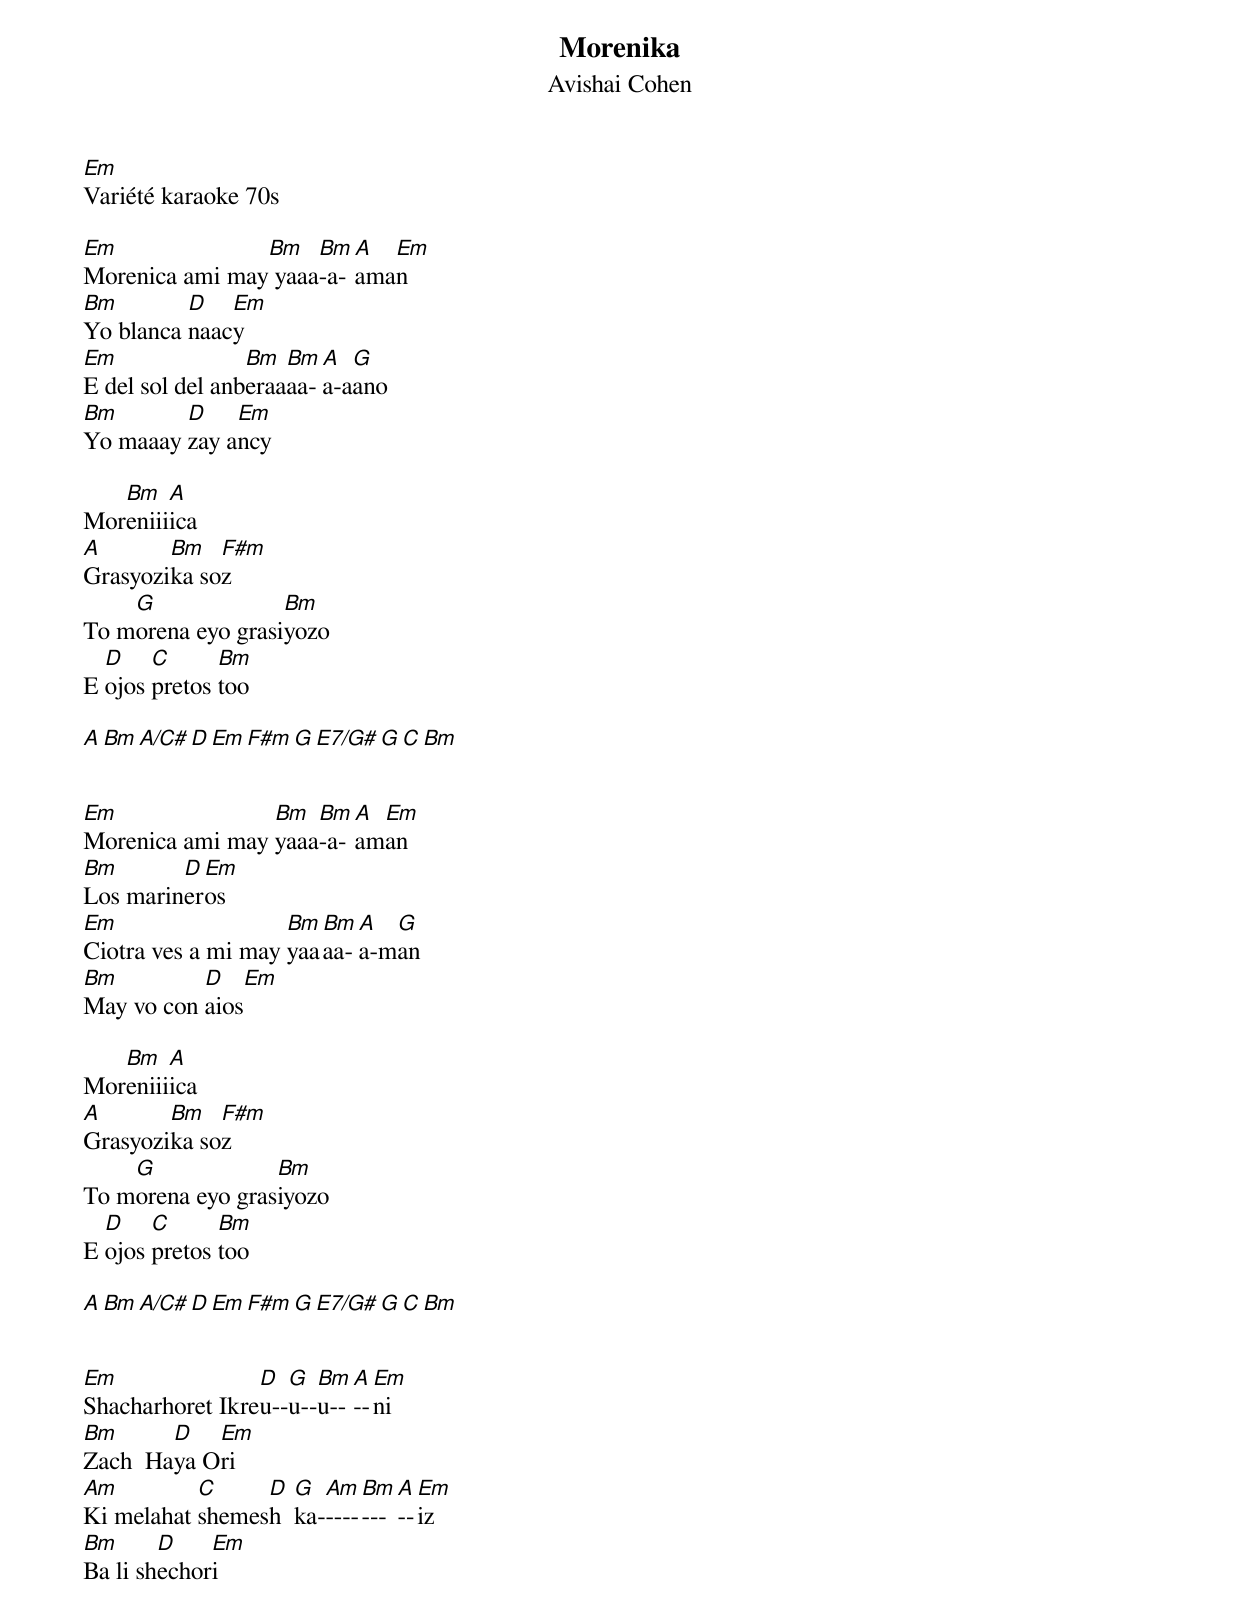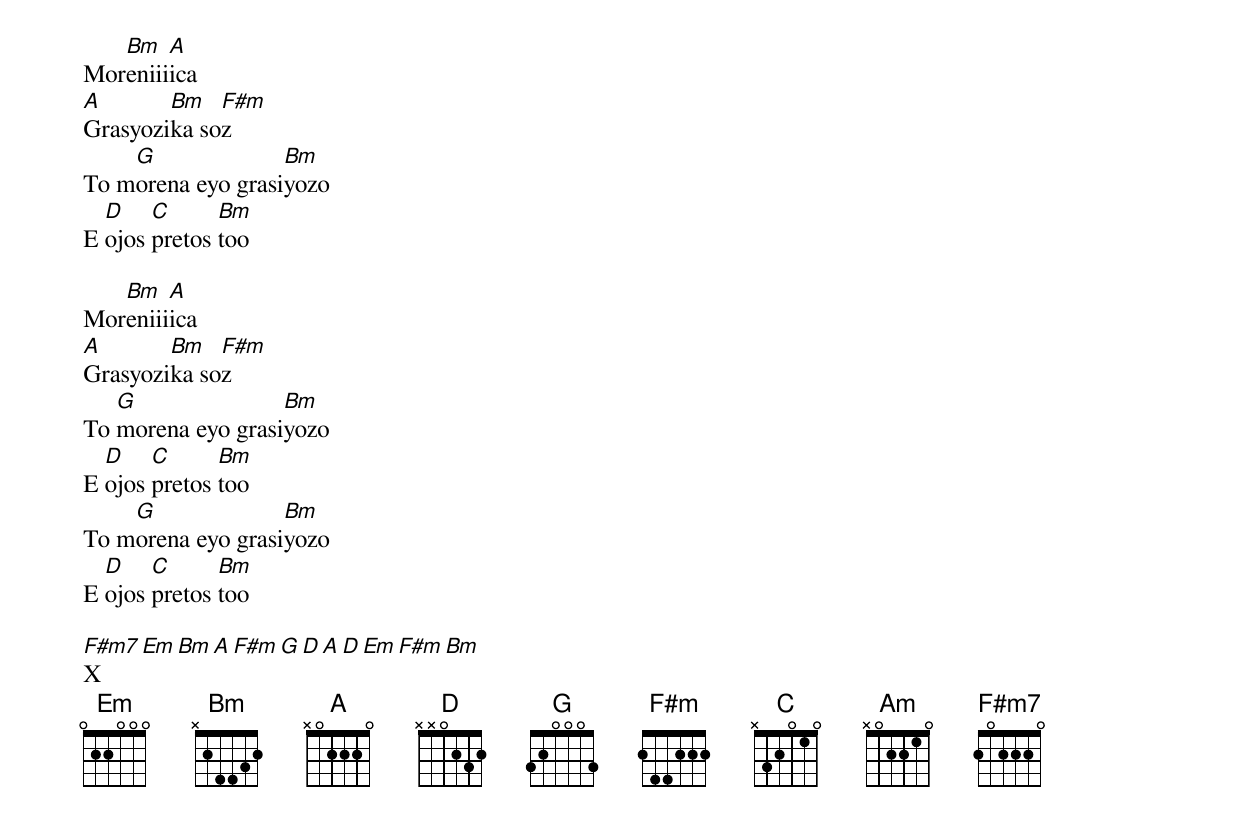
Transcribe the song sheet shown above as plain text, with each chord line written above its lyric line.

Morenika
Avishai Cohen
Em
Variété karaoke 70s

Em              Bm   Bm A  Em
Morenica ami may yaaa-a-aman
Bm        D   Em
Yo blanca naacy
Em                Bm  Bm A  G
E del﻿ sol del anberaaaa-a-aano
Bm       D    Em
Yo maaay zay ancy

   Bm   A
Moreniiiica
A       Bm   F#m
Grasyozika soz
    G              Bm
To morena eyo grasiyozo
  D    C      Bm
E ojos pretos too

A   Bm  A/C#  D   Em   F#m  G   E7/G#   G    C    Bm


Em               Bm  Bm A Em
Morenica ami may yaaa-a-aman
Bm       D Em
Los marineros
Em                  Bm Bm A  G
Ciotra ves a mi may yaaaa-a-man
Bm         D   Em
May vo con aios

   Bm   A
Moreniiiica
A       Bm   F#m
Grasyozika soz
    G             Bm
To morena eyo grasiyozo
  D    C      Bm
E ojos pretos too

A   Bm   A/C#  D   Em   F#m  G   E7/G#   G    C    Bm


Em               D  G  Bm A Em
Shacharhoret Ikreu--u--u----ni
Bm      D   Em
Zach  Haya Ori
Am         C     D  G  Am  Bm A Em
Ki melahat shemesh  ka----------iz
Bm      D    Em
Ba li shechori

   Bm   A
Moreniiiica
A       Bm   F#m
Grasyozika soz
    G              Bm
To morena eyo grasiyozo
  D    C      Bm
E ojos pretos too

   Bm   A
Moreniiiica
A       Bm   F#m
Grasyozika soz
   G               Bm
To morena eyo grasiyozo
  D    C      Bm
E ojos pretos too
    G              Bm
To morena eyo grasiyozo
  D    C      Bm
E ojos pretos too

F#m7   Em   Bm   A   F#m   G   D   A   D   Em   F#m   Bm
X
